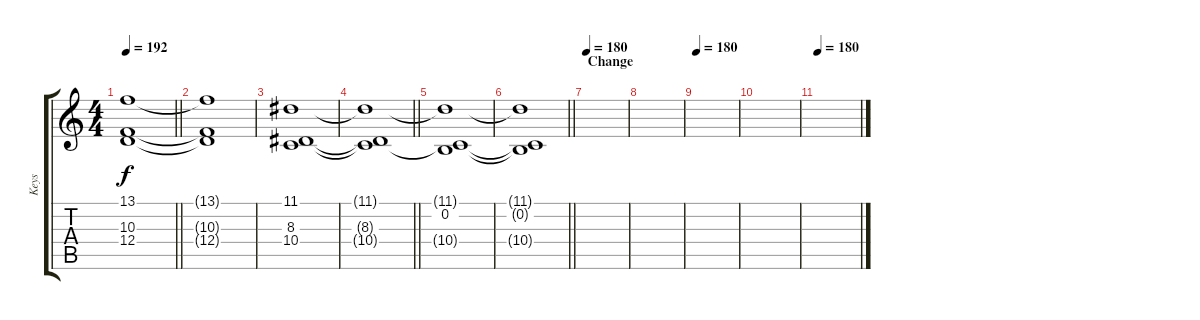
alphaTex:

\track ("Keys" "Keys") {instrument tremolostrings}
\staff {score tabs}
\tuning (E4 B3 G3 D3 A2 E2) {hide}
\ts (4 4)
\tempo 192
\clef g2
\barLineRight lightlight
\ks c
(13.1 10.3 12.4).1{dy f} |
(13.1{t} 10.3{t} 12.4{t}).1 |
(11.1 8.3 10.4).1 |
\barLineRight lightlight
(11.1{t} 8.3{t} 10.4{t}).1 |
(11.1{t} 0.2 10.4{t}).1 |
\barLineRight lightlight
(11.1{t} 0.2{t} 10.4{t}).1 |
\section ("" "Change")
\tempo 180
|
|
\tempo 180
|
|
\tempo 180
